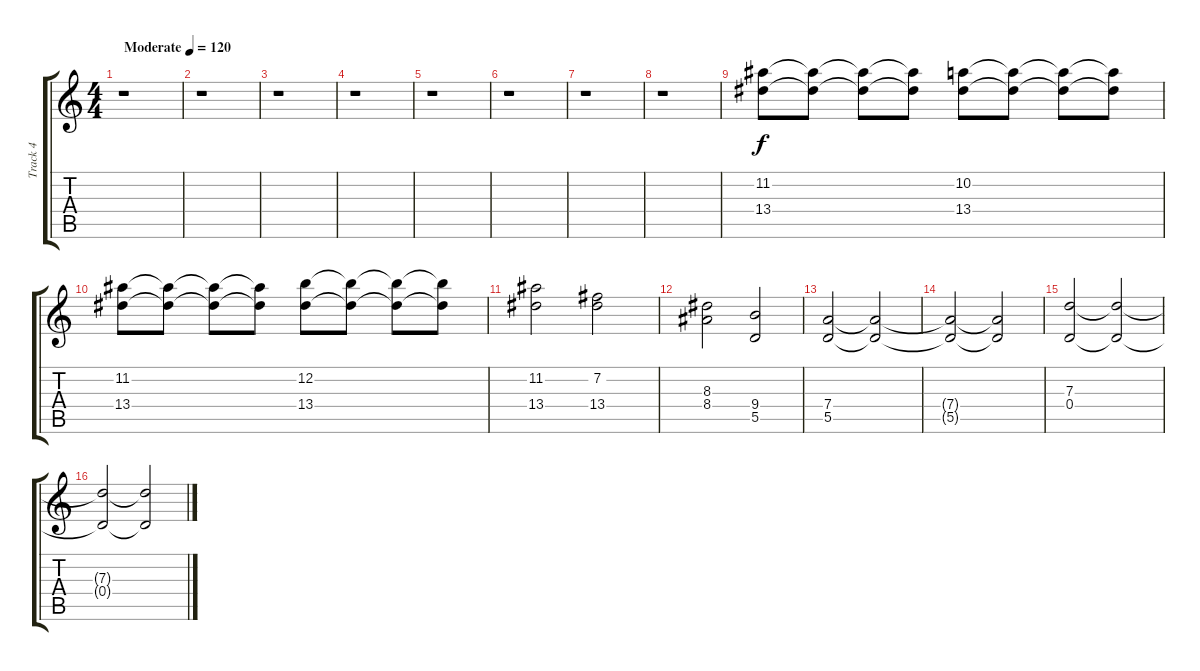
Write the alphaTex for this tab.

\track ("Track 4" "Track 4") {instrument distortionguitar}
\staff {score tabs}
\tuning (E4 B3 G3 D3 A2 E2) {hide}
\ts (4 4)
\tempo (120 "Moderate")
\clef g2
\ks c
r.1{dy f instrument distortionguitar} |
r.1 |
r.1 |
r.1 |
r.1 |
r.1 |
r.1 |
r.1 |
(11.2 13.4).8 (11.2{t} 13.4{t}).8 (11.2{t} 13.4{t}).8 (11.2{t} 13.4{t}).8 (10.2 13.4).8 (10.2{t} 13.4{t}).8 (10.2{t} 13.4{t}).8 (10.2{t} 13.4{t}).8 |
(11.2 13.4).8 (11.2{t} 13.4{t}).8 (11.2{t} 13.4{t}).8 (11.2{t} 13.4{t}).8 (12.2 13.4).8 (12.2{t} 13.4{t}).8 (12.2{t} 13.4{t}).8 (12.2{t} 13.4{t}).8 |
(11.2 13.4).2 (7.2 13.4).2 |
(8.3 8.4).2 (9.4 5.5).2 |
(7.4 5.5).2 (7.4{t} 5.5{t}).2 |
(7.4{t} 5.5{t}).2 (7.4{t} 5.5{t}).2 |
(7.3 0.4).2 (7.3{t} 0.4{t}).2 |
(7.3{t} 0.4{t}).2 (7.3{t} 0.4{t}).2
